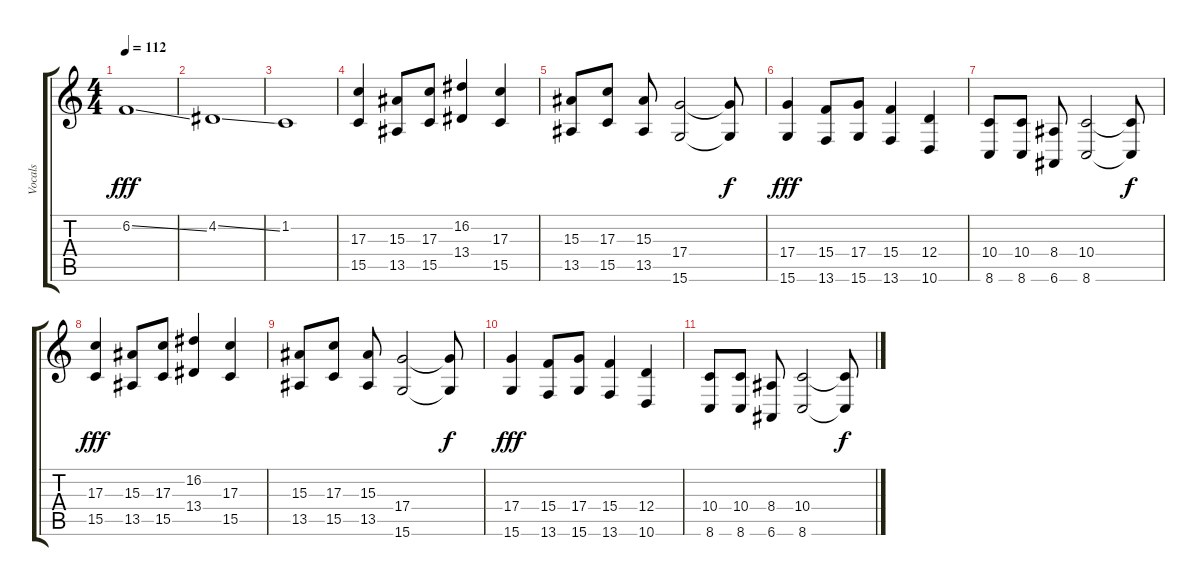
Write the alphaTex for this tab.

\track ("Vocals" "Vocals") {instrument altosax}
\staff {score tabs}
\tuning (E4 B3 G3 D3 A2 E2) {hide}
\ts (4 4)
\tempo 112
\clef g2
\ks c
6.2{ss}.1{dy fff} |
4.2{ss}.1 |
1.2.1 |
(17.3 15.5).4{volume 10 instrument choiraahs} (15.3 13.5).8 (17.3 15.5).8 (16.2 13.4).4 (17.3 15.5).4 |
(15.3 13.5).8 (17.3 15.5).8 (15.3 13.5).8 (17.4 15.6).2 (17.4{t} 15.6{t}).8{dy f} |
(17.4 15.6).4{dy fff} (15.4 13.6).8 (17.4 15.6).8 (15.4 13.6).4 (12.4 10.6).4 |
(10.4 8.6).8 (10.4 8.6).8 (8.4 6.6).8 (10.4 8.6).2 (10.4{t} 8.6{t}).8{dy f} |
(17.3 15.5).4{dy fff volume 10 instrument choiraahs} (15.3 13.5).8 (17.3 15.5).8 (16.2 13.4).4 (17.3 15.5).4 |
(15.3 13.5).8 (17.3 15.5).8 (15.3 13.5).8 (17.4 15.6).2 (17.4{t} 15.6{t}).8{dy f} |
(17.4 15.6).4{dy fff} (15.4 13.6).8 (17.4 15.6).8 (15.4 13.6).4 (12.4 10.6).4 |
(10.4 8.6).8 (10.4 8.6).8 (8.4 6.6).8 (10.4 8.6).2 (10.4{t} 8.6{t}).8{dy f}
